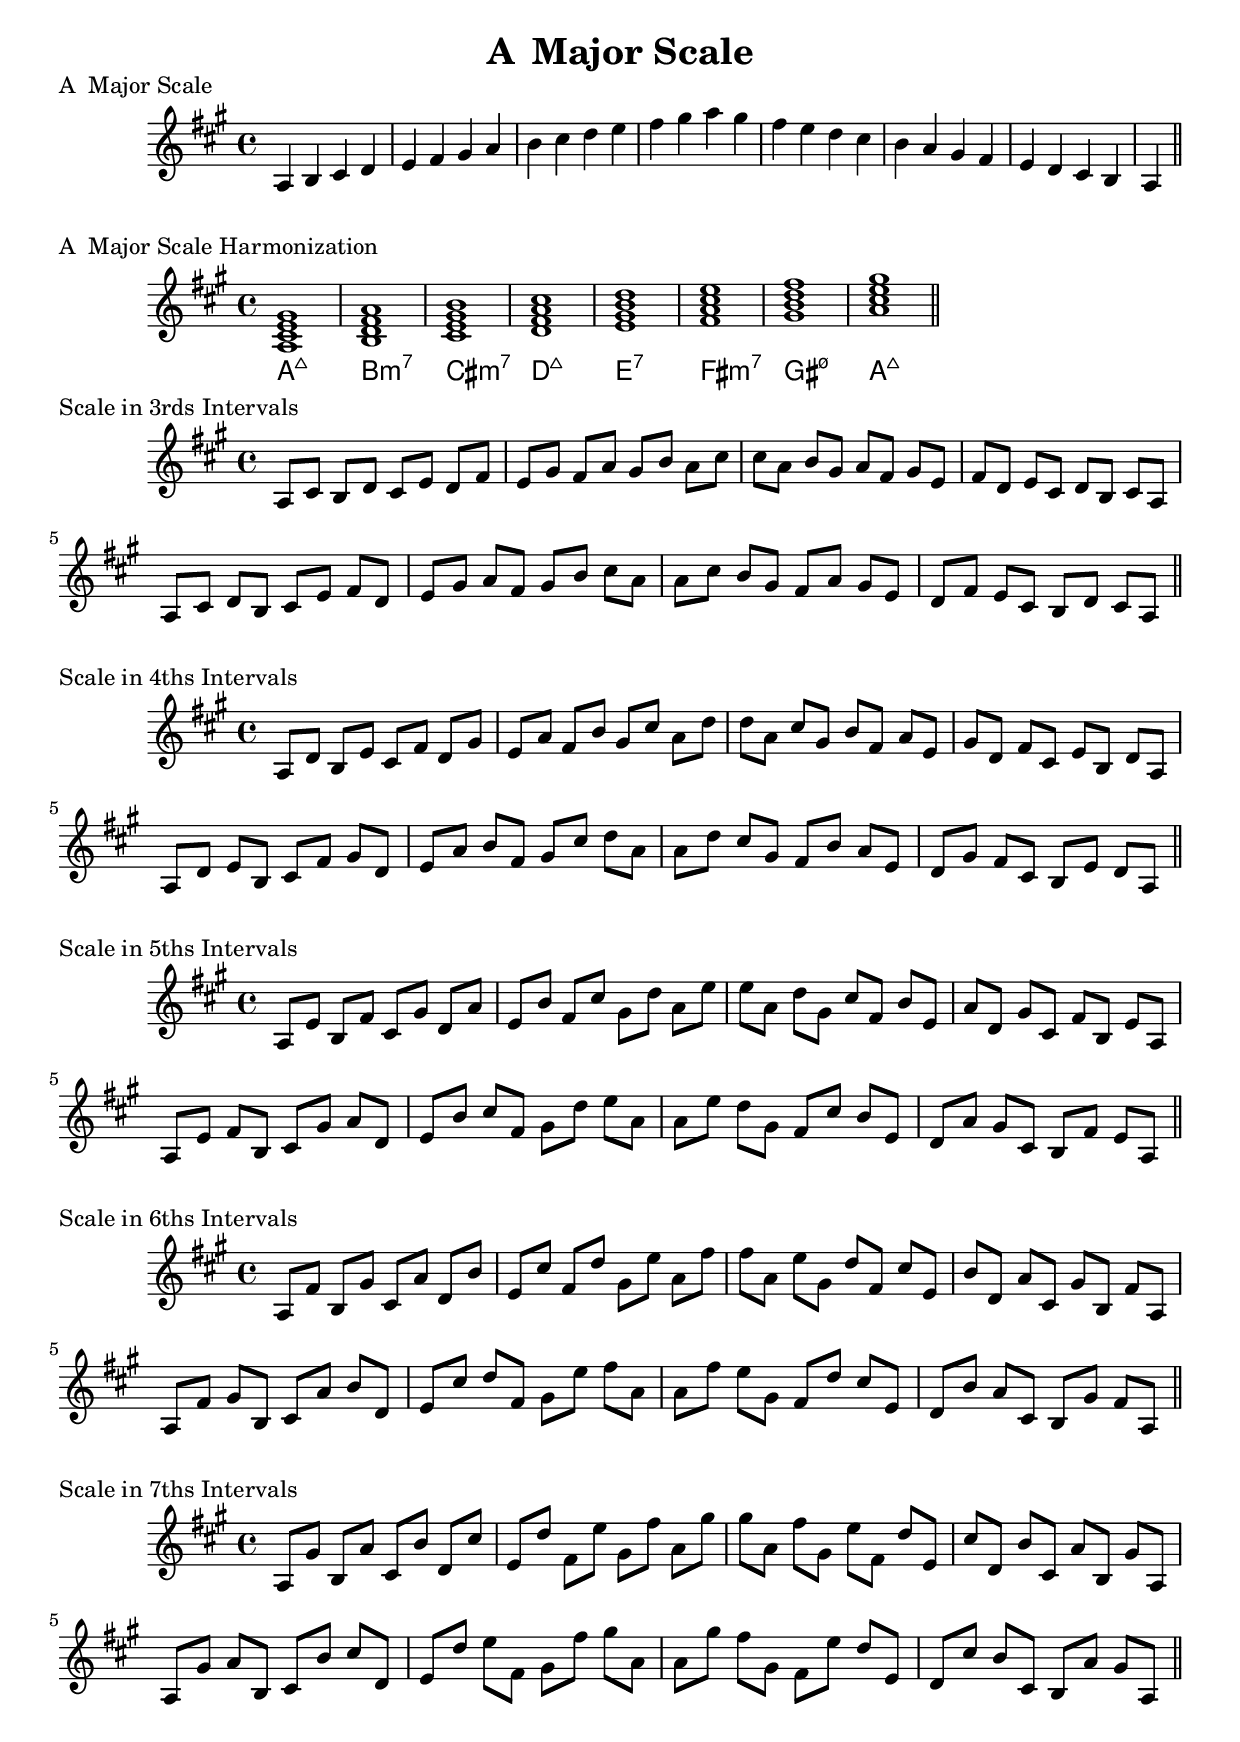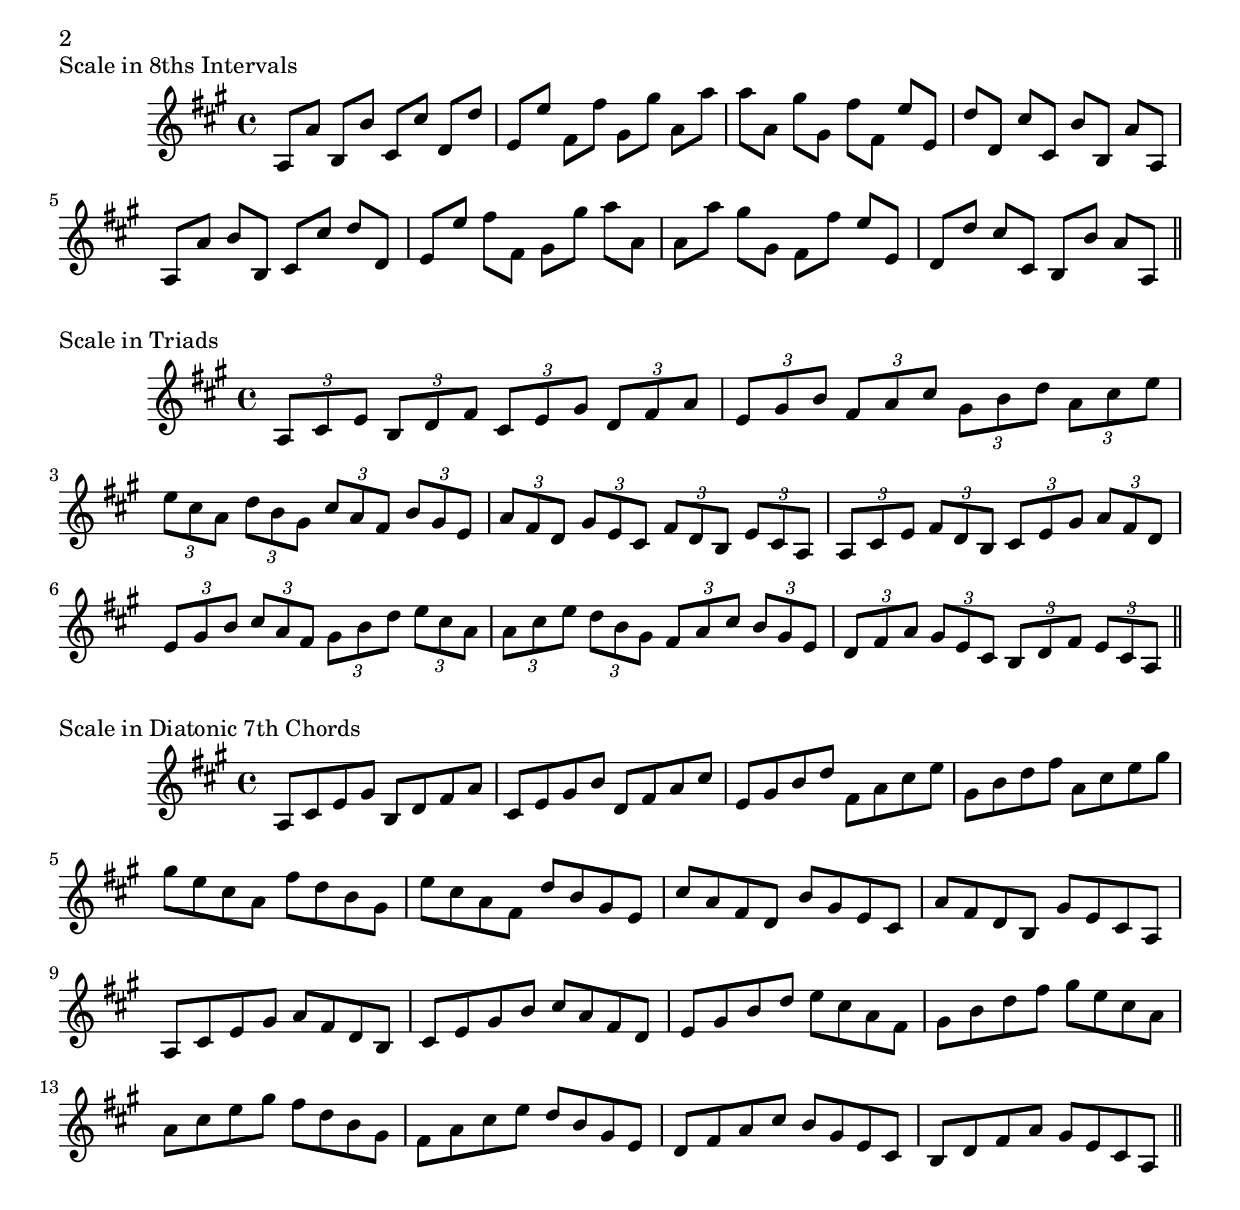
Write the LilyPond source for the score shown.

\version "2.18.2"

\include "scales.ly"

\header{
  title = \markup { "A" " Major Scale" }
}

\score {
  \transpose c a
  \new Staff \relative c {
    \key c \major
    \CMajorScale
    \bar "||"
  }
  \header{
    piece = \markup { "A" " Major Scale" }
  }
}

\score {
  \transpose c a
  \new Staff \relative c {
    \key c \major
    \CMajorHarmonization
    \bar "||"
  }
  \header{
    piece = \markup { "A" " Major Scale Harmonization" }
  }
}

\score {
  \transpose c a
  \new Staff \relative c {
    \key c \major
    \set Timing.beamExceptions = #'()
    \set Timing.baseMoment = #'(ly:make-moment 1/4)
    \set Timing.beatStructure = #'(1 1 1 1)
    \CMajorScaleThirds
    \bar "||"
  }
  \header{
    piece = \markup { "Scale in 3rds Intervals" }
  }
}

\score {
  \transpose c a
  \new Staff \relative c {
    \key c \major
    \set Timing.beamExceptions = #'()
    \set Timing.baseMoment = #'(ly:make-moment 1/4)
    \set Timing.beatStructure = #'(1 1 1 1)
    \CMajorScaleFourths
    \bar "||"
  }
  \header{
    piece = \markup { "Scale in 4ths Intervals" }
  }
}

\score {
  \transpose c a
  \new Staff \relative c {
    \key c \major
    \set Timing.beamExceptions = #'()
    \set Timing.baseMoment = #'(ly:make-moment 1/4)
    \set Timing.beatStructure = #'(1 1 1 1)
    \CMajorScaleFifths
    \bar "||"
  }
  \header{
    piece = \markup { "Scale in 5ths Intervals" }
  }
}

\score {
  \transpose c a
  \new Staff \relative c {
    \key c \major
    \set Timing.beamExceptions = #'()
    \set Timing.baseMoment = #'(ly:make-moment 1/4)
    \set Timing.beatStructure = #'(1 1 1 1)
    \CMajorScaleSixths
    \bar "||"
  }
  \header{
    piece = \markup { "Scale in 6ths Intervals" }
  }
}

\score {
  \transpose c a
  \new Staff \relative c {
    \key c \major
    \set Timing.beamExceptions = #'()
    \set Timing.baseMoment = #'(ly:make-moment 1/4)
    \set Timing.beatStructure = #'(1 1 1 1)
    \CMajorScaleSevenths
    \bar "||"
  }
  \header{
    piece = \markup { "Scale in 7ths Intervals" }
  }
}

\score {
  \transpose c a
  \new Staff \relative c {
    \key c \major
    \set Timing.beamExceptions = #'()
    \set Timing.baseMoment = #'(ly:make-moment 1/4)
    \set Timing.beatStructure = #'(1 1 1 1)
    \CMajorScaleEights
    \bar "||"
  }
  \header{
    piece = \markup { "Scale in 8ths Intervals" }
  }
}

\score {
  \transpose c a
  \new Staff \relative c {
    \key c \major
    \CMajorScaleTriads
    \bar "||"
  }
  \header{
    piece = \markup { "Scale in Triads" }
  }
}

\score {
  \transpose c a
  \new Staff \relative c {
    \key c \major
    \CMajorScaleChords
    \bar "||"
  }
  \header{
    piece = \markup { "Scale in Diatonic 7th Chords" }
  }
}